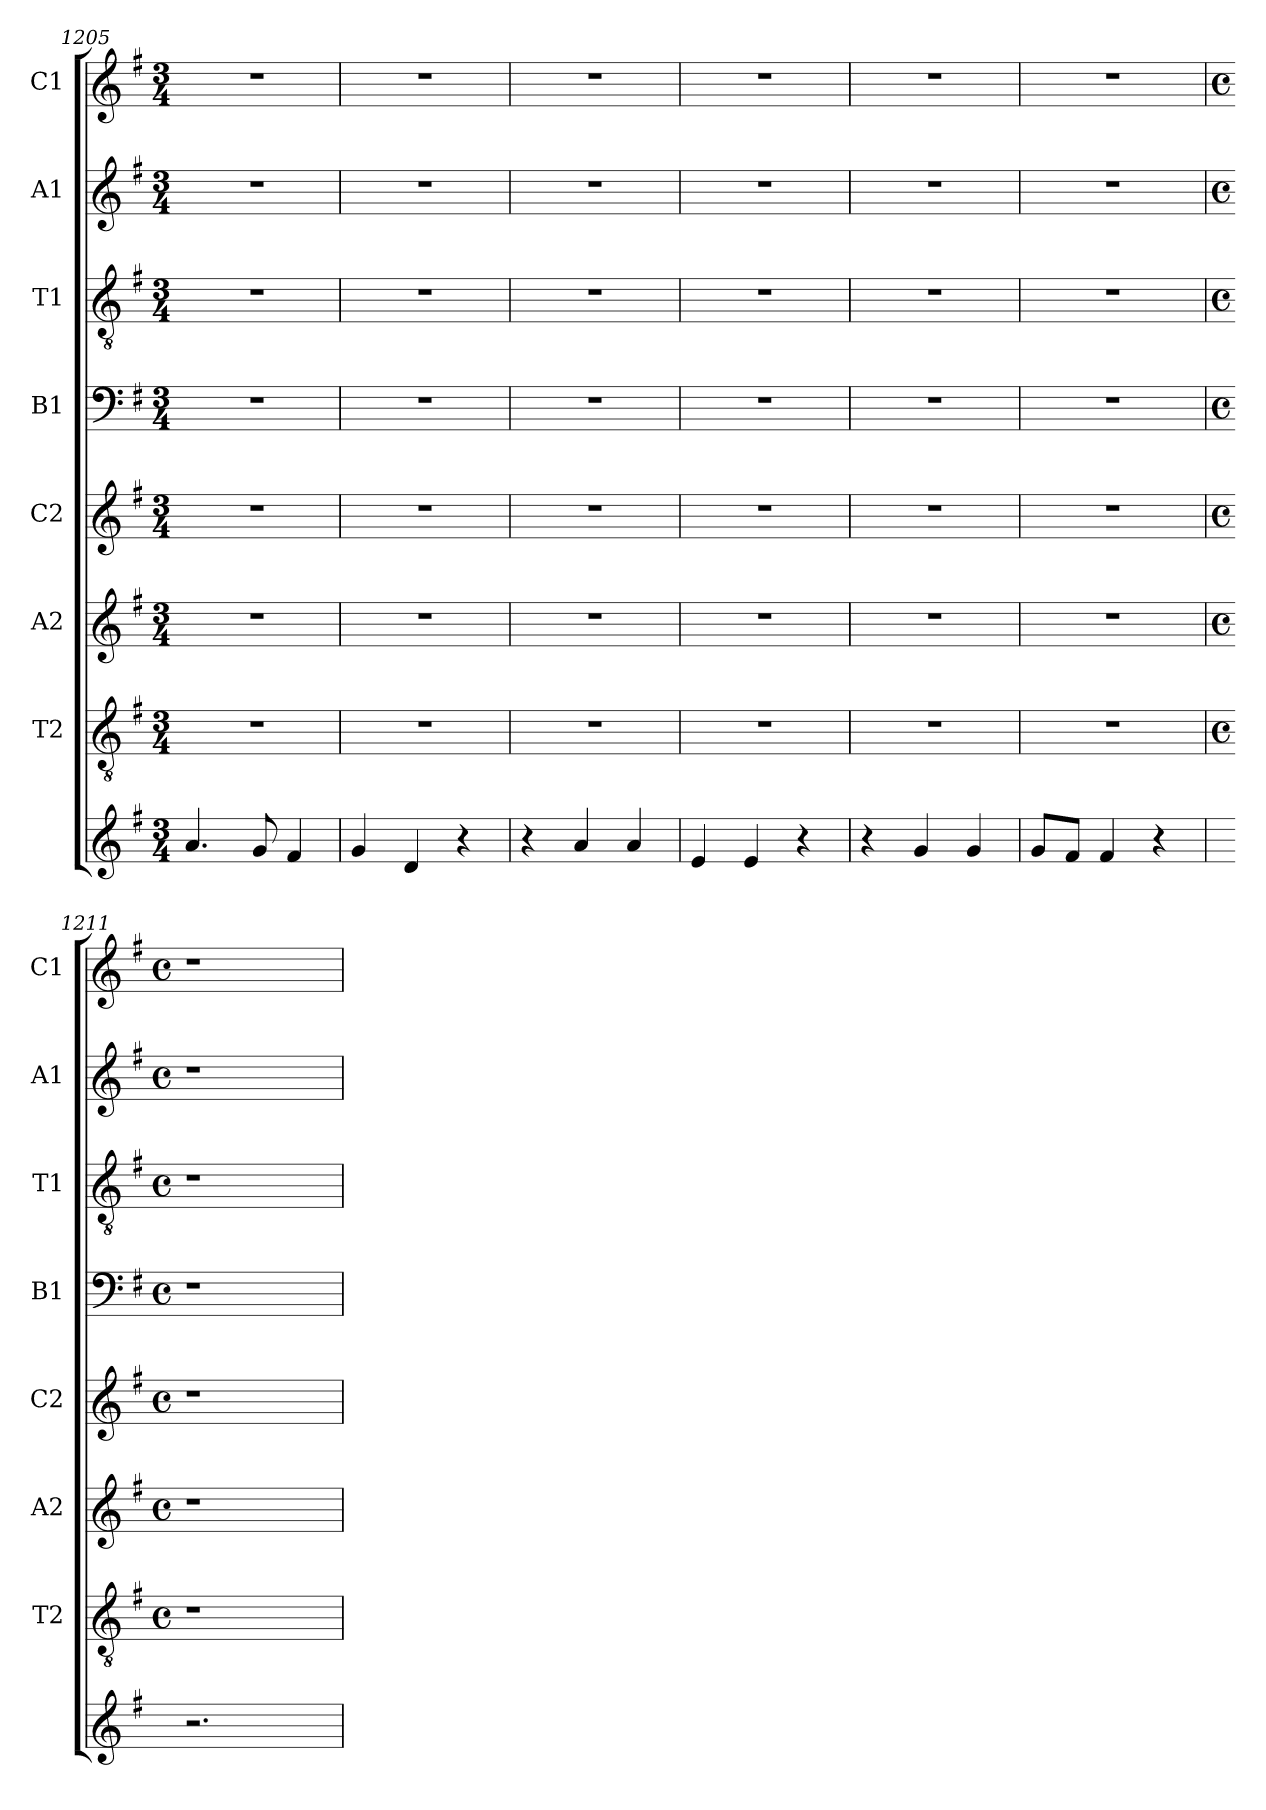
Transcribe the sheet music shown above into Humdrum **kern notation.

**kern	**kern	**kern	**kern	**kern	**kern	**kern	**kern
*part8	*part7	*part6	*part5	*part4	*part3	*part2	*part1
*staff8	*staff7	*staff6	*staff5	*staff4	*staff3	*staff2	*staff1
*	*I"T2	*I"A2	*I"C2	*I"B1	*I"T1	*I"A1	*I"C1
*	*I'T2	*I'A2	*I'C2	*I'B1	*I'T1	*I'A1	*I'C1
*clefG2	*clefGv2	*clefG2	*clefG2	*clefF4	*clefGv2	*clefG2	*clefG2
*k[f#]	*k[f#]	*k[f#]	*k[f#]	*k[f#]	*k[f#]	*k[f#]	*k[f#]
*G:	*G:	*G:	*G:	*G:	*G:	*G:	*G:
*M3/4	*M3/4	*M3/4	*M3/4	*M3/4	*M3/4	*M3/4	*M3/4
=1205	=1205	=1205	=1205	=1205	=1205	=1205	=1205
4.a/	2.r	2.r	2.r	2.r	2.r	2.r	2.r
8g/	.	.	.	.	.	.	.
4f#/	.	.	.	.	.	.	.
=1206	=1206	=1206	=1206	=1206	=1206	=1206	=1206
4g/	2.r	2.r	2.r	2.r	2.r	2.r	2.r
4d/	.	.	.	.	.	.	.
4r	.	.	.	.	.	.	.
=1207	=1207	=1207	=1207	=1207	=1207	=1207	=1207
4r	2.r	2.r	2.r	2.r	2.r	2.r	2.r
4a/	.	.	.	.	.	.	.
4a/	.	.	.	.	.	.	.
!!LO:LB:g=z
=1208	=1208	=1208	=1208	=1208	=1208	=1208	=1208
4e/	2.r	2.r	2.r	2.r	2.r	2.r	2.r
4e/	.	.	.	.	.	.	.
4r	.	.	.	.	.	.	.
=1209	=1209	=1209	=1209	=1209	=1209	=1209	=1209
4r	2.r	2.r	2.r	2.r	2.r	2.r	2.r
4g/	.	.	.	.	.	.	.
4g/	.	.	.	.	.	.	.
=1210	=1210	=1210	=1210	=1210	=1210	=1210	=1210
8g/L	2.r	2.r	2.r	2.r	2.r	2.r	2.r
8f#/J	.	.	.	.	.	.	.
4f#/	.	.	.	.	.	.	.
4r	.	.	.	.	.	.	.
=1211	=1211	=1211	=1211	=1211	=1211	=1211	=1211
*	*M4/4	*M4/4	*M4/4	*M4/4	*M4/4	*M4/4	*M4/4
*	*met(c)	*met(c)	*met(c)	*met(c)	*met(c)	*met(c)	*met(c)
2.r	1r	1r	1r	1r	1r	1r	1r
4ryy	.	.	.	.	.	.	.
=	=	=	=	=	=	=	=
*-	*-	*-	*-	*-	*-	*-	*-
